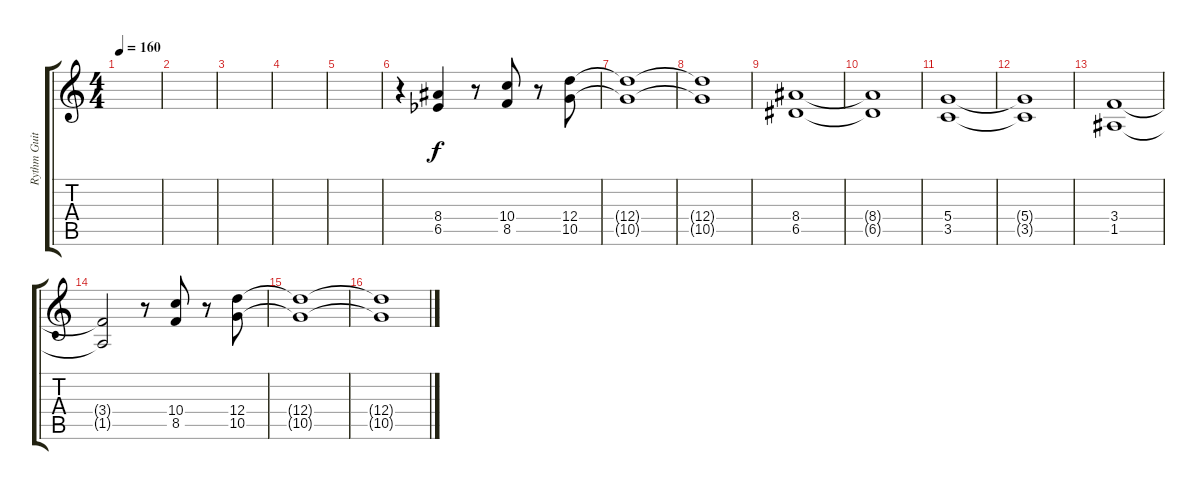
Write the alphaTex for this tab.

\track ("Rythm Guitar" "Rythm Guit") {instrument overdrivenguitar}
\staff {score tabs}
\tuning (E4 B3 G3 D3 A2 E2) {hide}
\ts (4 4)
\tempo 160
\clef g2
\ks c
|
|
|
|
|
r.4 (8.4 6.5{acc b}).4 r.8 (10.4 8.5).8 r.8 (12.4 10.5).8 |
(12.4{t} 10.5{t}).1 |
(12.4{t} 10.5{t}).1 |
(8.4 6.5).1 |
(8.4{t} 6.5{t}).1 |
(5.4 3.5).1 |
(5.4{t} 3.5{t}).1 |
(3.4 1.5).1 |
(3.4{t} 1.5{t}).2 r.8 (10.4 8.5).8 r.8 (12.4 10.5).8 |
(12.4{t} 10.5{t}).1 |
(12.4{t} 10.5{t}).1
